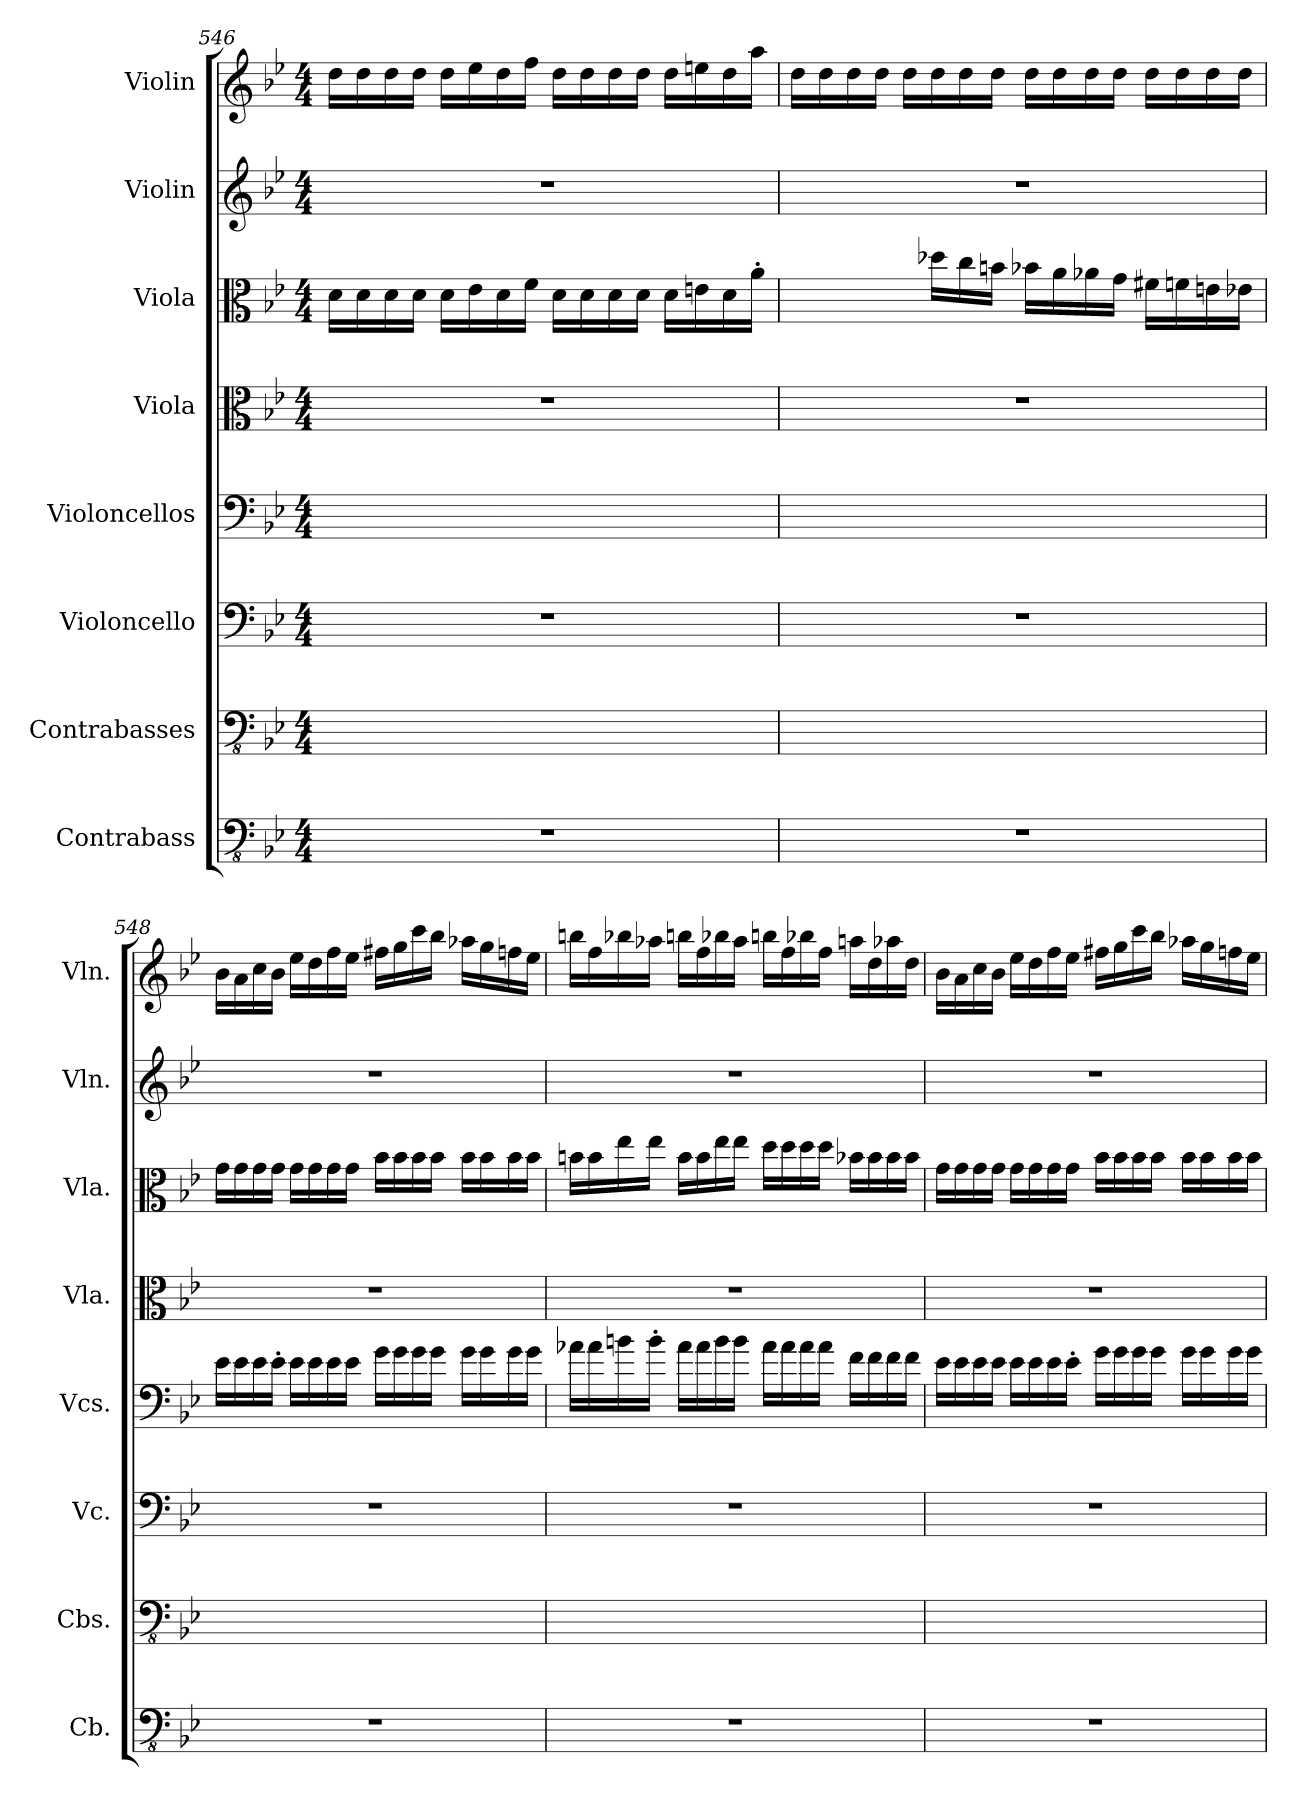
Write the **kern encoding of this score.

**kern	**kern	**kern	**kern	**kern	**kern	**kern	**kern
*part8	*part7	*part6	*part5	*part4	*part3	*part2	*part1
*staff8	*staff7	*staff6	*staff5	*staff4	*staff3	*staff2	*staff1
*I"Contrabass	*I"Contrabasses	*I"Violoncello	*I"Violoncellos	*I"Viola	*I"Viola	*I"Violin	*I"Violin
*I'Cb.	*I'Cbs.	*I'Vc.	*I'Vcs.	*I'Vla.	*I'Vla.	*I'Vln.	*I'Vln.
!!LO:PB:g=z
*clefFv4	*clefFv4	*clefF4	*clefF4	*clefC3	*clefC3	*clefG2	*clefG2
*ITrd7c12	*	*	*	*	*	*	*
*k[b-e-]	*k[b-e-]	*k[b-e-]	*k[b-e-]	*k[b-e-]	*k[b-e-]	*k[b-e-]	*k[b-e-]
*M4/4	*M4/4	*M4/4	*M4/4	*M4/4	*M4/4	*M4/4	*M4/4
=546	=546	=546	=546	=546	=546	=546	=546
1r	1ryy	1r	1ryy	1r	16d\LL	1r	16dd\LL
.	.	.	.	.	16d\	.	16dd\
.	.	.	.	.	16d\	.	16dd\
.	.	.	.	.	16d\JJ	.	16dd\JJ
.	.	.	.	.	16d\LL	.	16dd\LL
.	.	.	.	.	16e-\	.	16ee-\
.	.	.	.	.	16d\	.	16dd\
.	.	.	.	.	16f\JJ	.	16ff\JJ
.	.	.	.	.	16d\LL	.	16dd\LL
.	.	.	.	.	16d\	.	16dd\
.	.	.	.	.	16d\	.	16dd\
.	.	.	.	.	16d\JJ	.	16dd\JJ
.	.	.	.	.	16d\LL	.	16dd\LL
.	.	.	.	.	16en\	.	16een\
.	.	.	.	.	16d\	.	16dd\
.	.	.	.	.	16a'\JJ	.	16aa\JJ
=547	=547	=547	=547	=547	=547	=547	=547
1r	1ryy	1r	1ryy	1r	4ryy	1r	16dd\LL
.	.	.	.	.	.	.	16dd\
.	.	.	.	.	.	.	16dd\
.	.	.	.	.	.	.	16dd\JJ
.	.	.	.	.	16ryy	.	16dd\LL
.	.	.	.	.	16dd-X\LL	.	16dd\
.	.	.	.	.	16cc\	.	16dd\
.	.	.	.	.	16bn\JJ	.	16dd\JJ
.	.	.	.	.	16b-X\LL	.	16dd\LL
.	.	.	.	.	16a\	.	16dd\
.	.	.	.	.	16a-X\	.	16dd\
.	.	.	.	.	16g\JJ	.	16dd\JJ
.	.	.	.	.	16f#X\LL	.	16dd\LL
.	.	.	.	.	16fn\	.	16dd\
.	.	.	.	.	16en\	.	16dd\
.	.	.	.	.	16e-X\JJ	.	16dd\JJ
!!LO:PB:g=z
=548	=548	=548	=548	=548	=548	=548	=548
1r	1ryy	1r	16e-\LL	1r	16g\LL	1r	16b-\LL
.	.	.	16e-\	.	16g\	.	16a\
.	.	.	16e-\	.	16g\	.	16cc\
.	.	.	16e-'\JJ	.	16g\JJ	.	16b-\JJ
.	.	.	16e-\LL	.	16g\LL	.	16ee-\LL
.	.	.	16e-\	.	16g\	.	16dd\
.	.	.	16e-\	.	16g\	.	16ff\
.	.	.	16e-\JJ	.	16g\JJ	.	16ee-\JJ
.	.	.	16g\LL	.	16b-\LL	.	16ff#X\LL
.	.	.	16g\	.	16b-\	.	16gg\
.	.	.	16g\	.	16b-\	.	16ccc\
.	.	.	16g\JJ	.	16b-\JJ	.	16bb-\JJ
.	.	.	16g\LL	.	16b-\LL	.	16aa-X\LL
.	.	.	16g\	.	16b-\	.	16gg\
.	.	.	16g\	.	16b-\	.	16ffn\
.	.	.	16g\JJ	.	16b-\JJ	.	16ee-\JJ
!!LO:PB:g=z
=549	=549	=549	=549	=549	=549	=549	=549
1r	1ryy	1r	16a-X\LL	1r	16bn\LL	1r	16bbn\LL
.	.	.	16a-\	.	16b\	.	16ff\
.	.	.	16bn\	.	16ee-\	.	16bb-X\
.	.	.	16b'\JJ	.	16ee-\JJ	.	16aa-X\JJ
.	.	.	16a-\LL	.	16b\LL	.	16bbn\LL
.	.	.	16a-\	.	16b\	.	16ff\
.	.	.	16b\	.	16ee-\	.	16bb-X\
.	.	.	16b\JJ	.	16ee-\JJ	.	16aa-\JJ
.	.	.	16a-\LL	.	16dd\LL	.	16bbn\LL
.	.	.	16a-\	.	16dd\	.	16ff\
.	.	.	16a-\	.	16dd\	.	16bb-X\
.	.	.	16a-\JJ	.	16dd\JJ	.	16ff\JJ
.	.	.	16f\LL	.	16b-X\LL	.	16aan\LL
.	.	.	16f\	.	16b-\	.	16dd\
.	.	.	16f\	.	16b-\	.	16aa-X\
.	.	.	16f\JJ	.	16b-\JJ	.	16dd\JJ
!!LO:PB:g=z
=550	=550	=550	=550	=550	=550	=550	=550
1r	1ryy	1r	16e-\LL	1r	16g\LL	1r	16b-\LL
.	.	.	16e-\	.	16g\	.	16a\
.	.	.	16e-\	.	16g\	.	16cc\
.	.	.	16e-\JJ	.	16g\JJ	.	16b-\JJ
.	.	.	16e-\LL	.	16g\LL	.	16ee-\LL
.	.	.	16e-\	.	16g\	.	16dd\
.	.	.	16e-\	.	16g\	.	16ff\
.	.	.	16e-'\JJ	.	16g\JJ	.	16ee-\JJ
.	.	.	16g\LL	.	16b-\LL	.	16ff#X\LL
.	.	.	16g\	.	16b-\	.	16gg\
.	.	.	16g\	.	16b-\	.	16ccc\
.	.	.	16g\JJ	.	16b-\JJ	.	16bb-\JJ
.	.	.	16g\LL	.	16b-\LL	.	16aa-X\LL
.	.	.	16g\	.	16b-\	.	16gg\
.	.	.	16g\	.	16b-\	.	16ffn\
.	.	.	16g\JJ	.	16b-\JJ	.	16ee-\JJ
=	=	=	=	=	=	=	=
*-	*-	*-	*-	*-	*-	*-	*-
